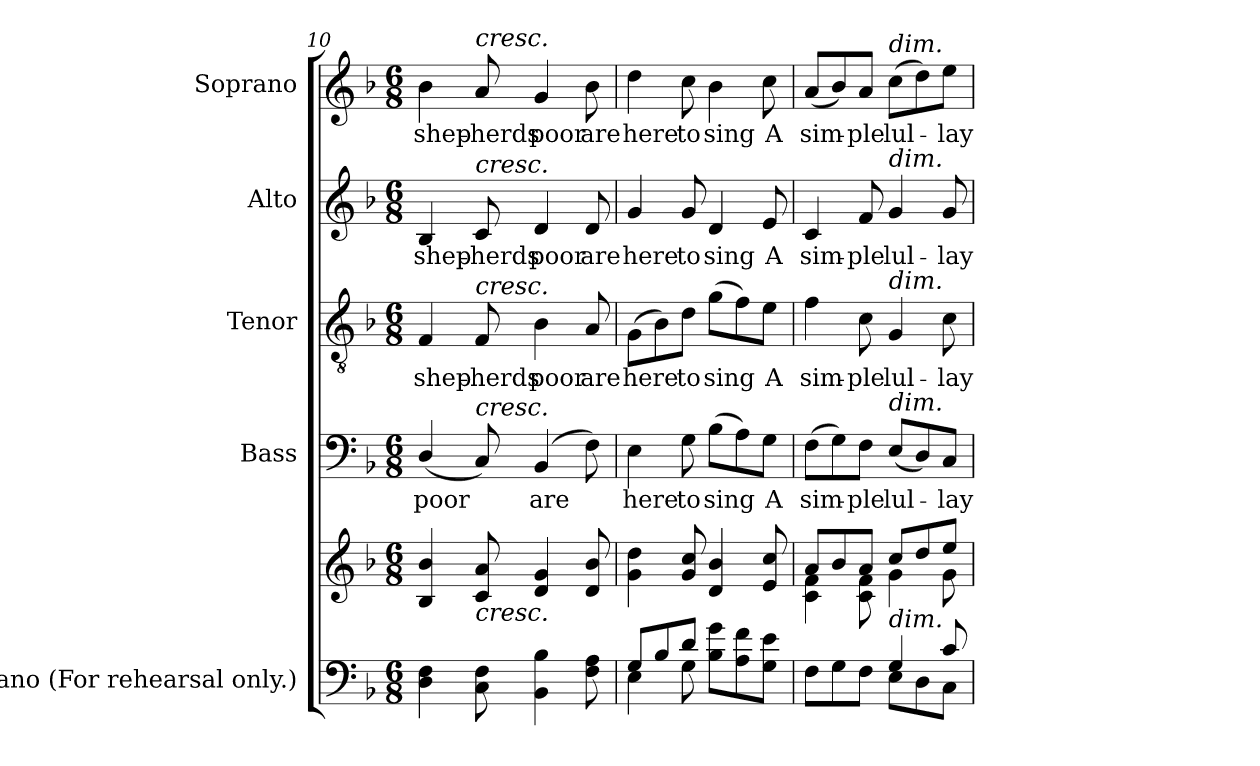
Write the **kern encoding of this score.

**kern	**kern	**kern	**text	**kern	**text	**kern	**text	**kern	**text
*part5	*part5	*part4	*part4	*part3	*part3	*part2	*part2	*part1	*part1
*staff6	*staff5	*staff4	*staff4	*staff3	*staff3	*staff2	*staff2	*staff1	*staff1
*I"Piano (For  rehearsal only.)	*	*I"Bass	*	*I"Tenor	*	*I"Alto	*	*I"Soprano	*
*I'Pno.	*	*I'B.	*	*I'T.	*	*I'A.	*	*I'S.	*
*clefF4	*clefG2	*clefF4	*	*clefGv2	*	*clefG2	*	*clefG2	*
*	*	*	*	*ITrd7c12	*	*	*	*	*
*k[b-]	*k[b-]	*k[b-]	*	*k[b-]	*	*k[b-]	*	*k[b-]	*
*F:	*F:	*F:	*	*F:	*	*F:	*	*F:	*
*M6/8	*M6/8	*M6/8	*	*M6/8	*	*M6/8	*	*M6/8	*
=10	=10	=10	=10	=10	=10	=10	=10	=10	=10
!	!	!	!LO:LY:b:color=#000000	!	!	!	!	!	!
!	!	!	!	!	!LO:LY:b:color=#000000	!	!	!	!
!	!	!	!	!	!	!	!LO:LY:b:color=#000000	!	!
!	!	!	!	!	!	!	!	!	!LO:LY:b:color=#000000
4Di\ 4Fi	4B-i/ 4b-i	(4Di/	poor	4FFi/	shep-	4B-i/	shep-	4b-i\	shep-
!	!	!	!	!	!LO:LY:b:color=#000000	!	!	!	!
!	!	!	!	!	!	!	!LO:LY:b:color=#000000	!	!
!	!	!	!	!	!	!	!	!LO:TX:a:i:t=cresc.	!
!	!	!	!	!	!	!LO:TX:a:i:t=cresc.	!	!	!
!	!	!	!	!LO:TX:a:i:t=cresc.	!	!	!	!	!
!	!	!LO:TX:a:i:t=cresc.	!	!	!	!	!	!	!
!	!LO:TX:b:i:t=cresc.	!	!	!	!	!	!	!	!
!	!	!	!	!	!	!	!	!	!LO:LY:b:color=#000000
8Ci\ 8Fi	8ci/ 8ai	8Ci/)	.	8FFi/	-herds	8ci/	-herds	8ai/	-herds
!	!	!	!LO:LY:b:color=#000000	!	!	!	!	!	!
!	!	!	!	!	!LO:LY:b:color=#000000	!	!	!	!
!	!	!	!	!	!	!	!LO:LY:b:color=#000000	!	!
!	!	!	!	!	!	!	!	!	!LO:LY:b:color=#000000
4BB-i\ 4B-i	4di/ 4gi	(4BB-i/	are	4BB-i\	poor	4di/	poor	4gi/	poor
!	!	!	!	!	!LO:LY:b:color=#000000	!	!	!	!
!	!	!	!	!	!	!	!LO:LY:b:color=#000000	!	!
!	!	!	!	!	!	!	!	!	!LO:LY:b:color=#000000
8Fi\ 8Ai	8di/ 8b-i	8Fi\)	.	8AAi/	are	8di/	are	8b-i\	are
=11	=11	=11	=11	=11	=11	=11	=11	=11	=11
*^	*	*	*	*	*	*	*	*	*
!	!	!	!	!LO:LY:b:color=#000000	!	!	!	!	!	!
!	!	!	!	!	!	!LO:LY:b:color=#000000	!	!	!	!
!	!	!	!	!	!	!	!	!LO:LY:b:color=#000000	!	!
!	!	!	!	!	!	!	!	!	!	!LO:LY:b:color=#000000
8Gi/L	4Ei\	4gi\ 4ddi	4Ei\	here	(8GGi\L	here	4gi/	here	4ddi\	here
8B-i/	.	.	.	.	8BB-i\)	.	.	.	.	.
!	!	!	!	!LO:LY:b:color=#000000	!	!	!	!	!	!
!	!	!	!	!	!	!LO:LY:b:color=#000000	!	!	!	!
!	!	!	!	!	!	!	!	!LO:LY:b:color=#000000	!	!
!	!	!	!	!	!	!	!	!	!	!LO:LY:b:color=#000000
8di/J	8Gi\	8gi/ 8cci	8Gi\	to	8Di\J	to	8gi/	to	8cci\	to
!	!	!	!	!LO:LY:b:color=#000000	!	!	!	!	!	!
!	!	!	!	!	!	!LO:LY:b:color=#000000	!	!	!	!
!	!	!	!	!	!	!	!	!LO:LY:b:color=#000000	!	!
!	!	!	!	!	!	!	!	!	!	!LO:LY:b:color=#000000
8B-i\ 8giL	4.ryy	4di/ 4b-i	(8B-i\L	sing	(8Gi\L	sing	4di/	sing	4b-i\	sing
8Ai\ 8fi	.	.	8Ai\)	.	8Fi\)	.	.	.	.	.
!	!	!	!	!LO:LY:b:color=#000000	!	!	!	!	!	!
!	!	!	!	!	!	!LO:LY:b:color=#000000	!	!	!	!
!	!	!	!	!	!	!	!	!LO:LY:b:color=#000000	!	!
!	!	!	!	!	!	!	!	!	!	!LO:LY:b:color=#000000
8Gi\ 8eiJ	.	8ei/ 8cci	8Gi\J	A	8Ei\J	A	8ei/	A	8cci\	A
=12	=12	=12	=12	=12	=12	=12	=12	=12	=12	=12
*	*	*^	*	*	*	*	*	*	*	*
!	!	!	!	!	!LO:LY:b:color=#000000	!	!	!	!	!	!
!	!	!	!	!	!	!	!LO:LY:b:color=#000000	!	!	!	!
!	!	!	!	!	!	!	!	!	!LO:LY:b:color=#000000	!	!
!	!	!	!	!	!	!	!	!	!	!	!LO:LY:b:color=#000000
4.ryy	8Fi\L	8ai/L	4ci\ 4fi	(8Fi\L	sim-	4Fi\	sim-	4ci/	sim-	(8ai/L	sim-
.	8Gi\	8b-i/	.	8Gi\)	.	.	.	.	.	8b-i/)	.
!	!	!	!	!	!LO:LY:b:color=#000000	!	!	!	!	!	!
!	!	!	!	!	!	!	!LO:LY:b:color=#000000	!	!	!	!
!	!	!	!	!	!	!	!	!	!LO:LY:b:color=#000000	!	!
!	!	!	!	!	!	!	!	!	!	!	!LO:LY:b:color=#000000
.	8Fi\J	8ai/J	8ci\ 8fi	8Fi\J	-ple	8Ci\	-ple	8fi/	-ple	8ai/J	-ple
!	!	!	!	!	!LO:LY:b:color=#000000	!	!	!	!	!	!
!	!	!	!	!	!	!	!LO:LY:b:color=#000000	!	!	!	!
!	!	!	!	!	!	!	!	!	!LO:LY:b:color=#000000	!	!
!	!	!	!	!	!	!	!	!	!	!LO:TX:a:i:t=dim.	!
!	!	!	!	!	!	!	!	!LO:TX:a:i:t=dim.	!	!	!
!	!	!	!	!	!	!LO:TX:a:i:t=dim.	!	!	!	!	!
!	!	!	!	!LO:TX:a:i:t=dim.	!	!	!	!	!	!	!
!	!	!LO:TX:b:i:t=dim.	!	!	!	!	!	!	!	!	!
!	!	!	!	!	!	!	!	!	!	!	!LO:LY:b:color=#000000
4Gi/	8Ei\L	8cci/L	4gi\	(8Ei/L	lul-	4GGi/	lul-	4gi/	lul-	(8cci\L	lul-
.	8Di\	8ddi/	.	8Di/)	.	.	.	.	.	8ddi\)	.
!	!	!	!	!	!LO:LY:b:color=#000000	!	!	!	!	!	!
!	!	!	!	!	!	!	!LO:LY:b:color=#000000	!	!	!	!
!	!	!	!	!	!	!	!	!	!LO:LY:b:color=#000000	!	!
!	!	!	!	!	!	!	!	!	!	!	!LO:LY:b:color=#000000
8ci/	8Ci\J	8eei/J	8gi\	8Ci/J	-lay	8Ci\	-lay	8gi/	-lay	8eei\J	-lay
*v	*v	*	*	*	*	*	*	*	*	*	*
*	*v	*v	*	*	*	*	*	*	*	*
=	=	=	=	=	=	=	=	=	=
*-	*-	*-	*-	*-	*-	*-	*-	*-	*-
